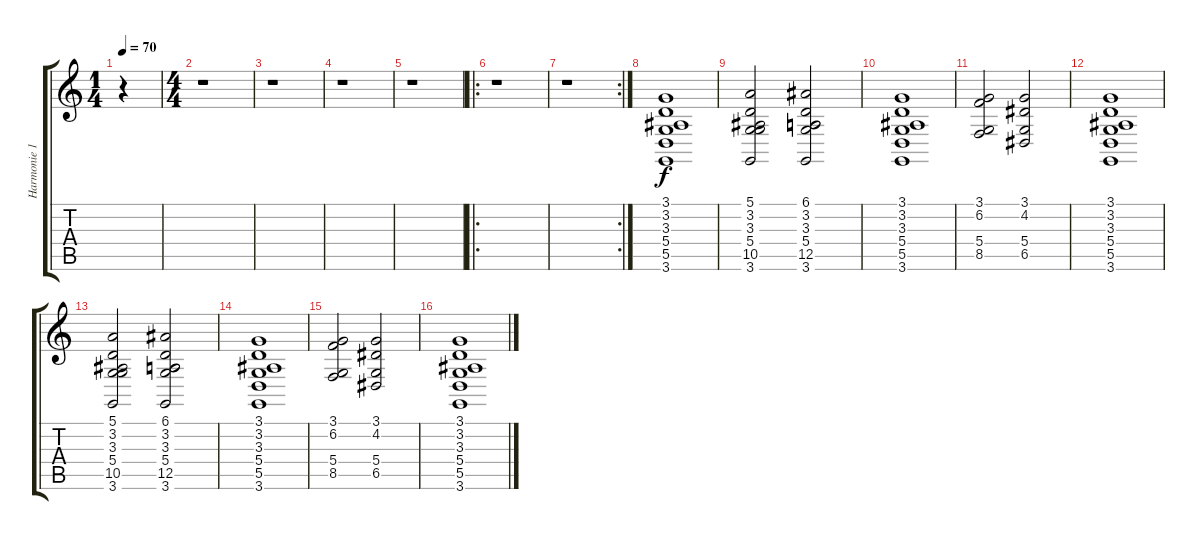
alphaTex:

\track ("Harmonie 1" "Harmonie 1") {instrument stringensemble2}
\staff {score tabs}
\tuning (E4 B3 G3 D3 A2 E2) {hide}
\ts (1 4)
\tempo 70
\clef g2
\ks c
r.4{dy f instrument stringensemble2} |
\ts (4 4)
r.1 |
r.1 |
r.1 |
r.1 |
\ro
r.1 |
\rc 2
r.1 |
(3.1 3.2 3.3 5.4 5.5 3.6).1 |
(5.1 3.2 3.3 5.4 10.5 3.6).2 (6.1 3.2 3.3 5.4 12.5 3.6).2 |
(3.1 3.2 3.3 5.4 5.5 3.6).1 |
(3.1 6.2 5.4 8.5).2 (3.1 4.2 5.4 6.5).2 |
(3.1 3.2 3.3 5.4 5.5 3.6).1 |
(5.1 3.2 3.3 5.4 10.5 3.6).2 (6.1 3.2 3.3 5.4 12.5 3.6).2 |
(3.1 3.2 3.3 5.4 5.5 3.6).1 |
(3.1 6.2 5.4 8.5).2 (3.1 4.2 5.4 6.5).2 |
(3.1 3.2 3.3 5.4 5.5 3.6).1
